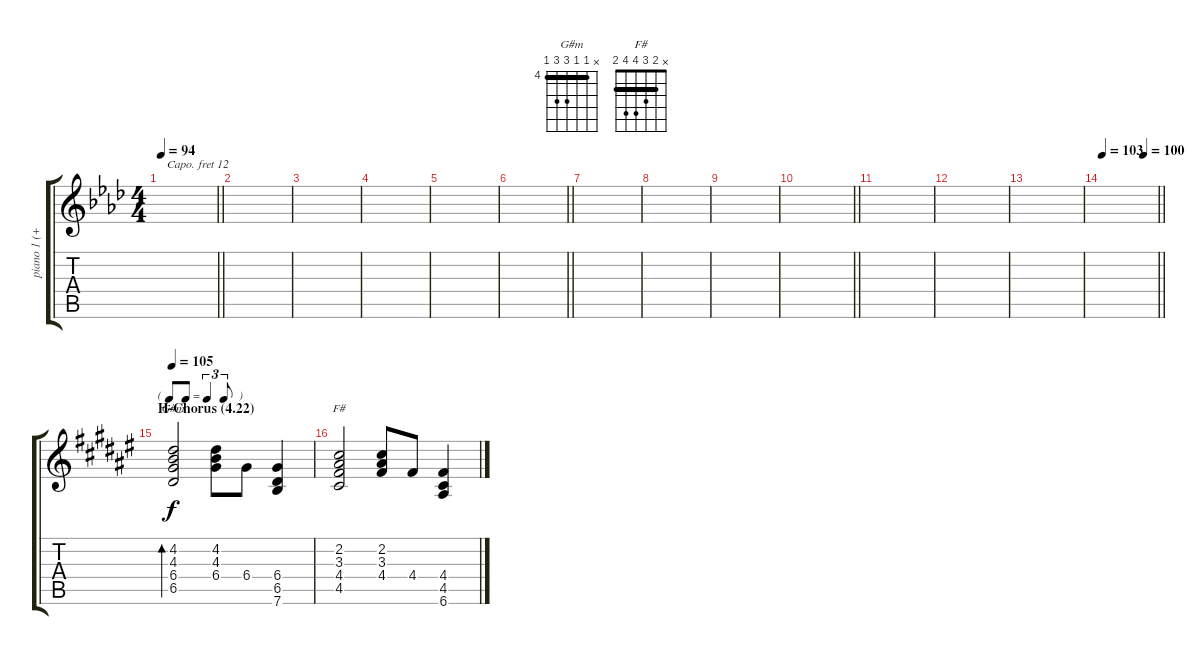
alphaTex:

\track ("piano 1 (+12)" "piano 1 (+") {instrument acousticgrandpiano}
\staff {score tabs}
\capo 12
\tuning (E4 B3 G3 D3 A2 E2) {hide}
\chord ("G#m" x 4 4 6 6 4) {firstfret 4 barre 4}
\chord ("F#" x 2 3 4 4 2) {barre 2}
\ts (4 4)
\tempo 94
\clef g2
\barLineRight lightlight
\ks ab
|
|
|
|
|
\barLineRight lightlight
|
|
|
|
\barLineRight lightlight
|
|
|
|
\tempo 103
\tempo (100 0.75)
\barLineRight lightlight
|
\tf triplet8th
\section ("" "H-Chorus (4.22)")
\tempo 105
\ks f#
(4.2 4.3 6.4 6.5).2{bd 30 ch "G#m"} (4.2 4.3 6.4).8 6.4.8 (6.4 6.5 7.6).4 |
\ks d#minor
(2.2 3.3 4.4 4.5).2{ch "F#"} (2.2 3.3 4.4).8 4.4.8 (4.4 4.5 6.6).4
